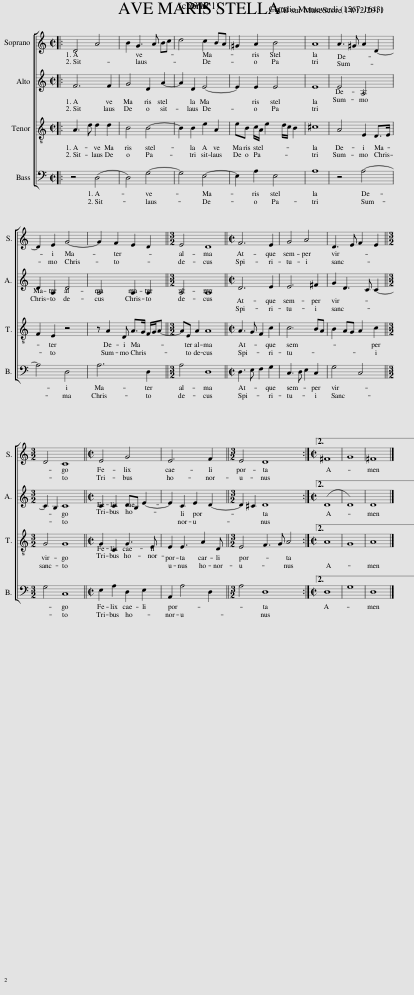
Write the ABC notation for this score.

X:1
%%score [ 1 2 3 4 ]
L:1/8
M:4/4
I:linebreak $
K:C
V:1 treble
V:2 treble
V:3 treble-8
V:4 bass
V:1
|: D4 A4 | B2 G3 A Bc | d4 c2 BA | ^G2 A2 B4 | A8 | %5
 A3 ^G A2 D2- |$ D2 E2 G4- | G2 F2 E2 D2 ||[M:3/2] E4 D8 ||[M:4/4] F6 E2 | %10
 G4 A4 | D3 E F2 E2 ||$[M:3/2] D4 C8 ||[M:4/4] E4 G4 | E6 F2 || %15
[M:3/2] E4 D8 :|2[M:4/4] ^F8 || G8 | ^F8 |] %19
V:2
|: F6 F2 | G4 D2 A2- | A2 D2 E4- | E2 E2 E4 | E8 | %5
 E4 A,4 |$ D2 A,2 D4 | A,4 A,2 A,2 ||[M:3/2] A,4 A,8 ||[M:4/4] D6 E2 | %10
 E6 ^F2 | G2 D3 C C2- ||$[M:3/2] C2 B,2 C8 ||[M:4/4] C2 C2 DB, E2- | E2 C2 E2 D2- || %15
[M:3/2] D2 ^C2 D8 :|2[M:4/4] (D8 || D8) | D8 |] %19
V:3
|: A3 d d2 d2 | B4 B4- | B2 B2 e2 A2 | eB c/A/ e2 d/c/ B2 | ^c8 | %5
 A4 E2 D>E |$ F2 E2 z4 | z A2 D A>G F/G/A- ||[M:3/2] AE A2 A8 ||[M:4/4] A3 G F2 c2 | %10
 c6 BA | B2 AG A2 c2 ||$[M:3/2] G4 G8 ||[M:4/4] G2 C2 G3 E | E2 E3 A2 D || %15
[M:3/2] E4 F3 G A4 :|2[M:4/4] A8 || G8 | A8 |] %19
V:4
|: z4 (D,4 | D,4) G,4- | G,4 E,4- | E,2 A,2 E,4 | A,8 | %5
 z4 A,4- |$ A,4 D,4 | A,6 D,2 ||[M:3/2] A,4 D,8 ||[M:4/4] D,3 E, F,2 G,2 | %10
 C,3 D, E,2 C,2 | G,4 C,4 ||$[M:3/2] G,4 C,8 ||[M:4/4] E,2 A,2 D,2 E,2 | A,,2 A,4 D,2 || %15
[M:3/2] A,4 D,8 :|2[M:4/4] D,8 || G,8 | D,8 |] %19
